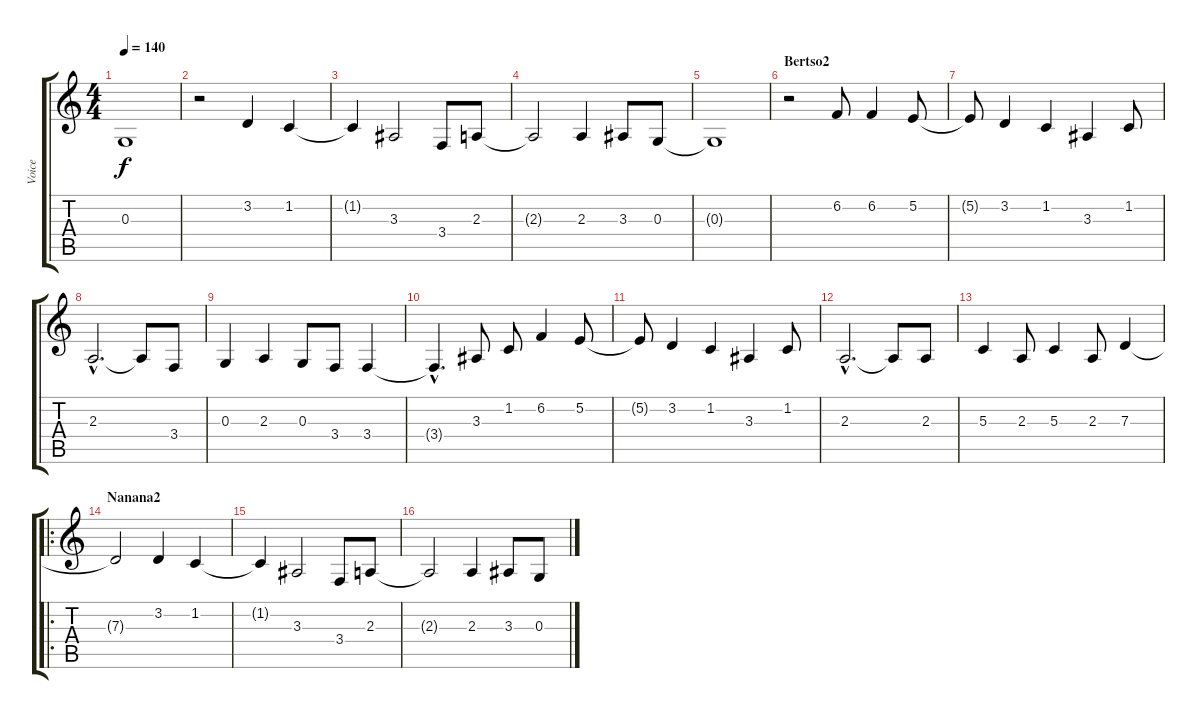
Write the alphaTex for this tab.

\track ("Voice" "Voice") {instrument flute}
\staff {score tabs}
\tuning (E4 B3 G3 D3 A2 D2) {hide}
\ts (4 4)
\tempo 140
\clef g2
\ks c
0.3{t}.1{dy f} |
r.2 3.2.4 1.2.4 |
1.2{t}.4 3.3.2 3.4.8 2.3.8 |
2.3{t}.2 2.3.4 3.3.8 0.3.8 |
0.3{t}.1 |
\section ("" "Bertso2")
r.2 6.2.8 6.2.4 5.2.8 |
5.2{t}.8 3.2.4 1.2.4 3.3.4 1.2.8 |
2.3{hac}.2{d} 2.3{t}.8 3.4.8 |
0.3.4 2.3.4 0.3.8 3.4.8 3.4.4 |
3.4{hac t}.4{d} 3.3.8 1.2.8 6.2.4 5.2.8 |
5.2{t}.8 3.2.4 1.2.4 3.3.4 1.2.8 |
2.3{hac}.2{d} 2.3{t}.8 2.3.8 |
5.3.4 2.3.8 5.3.4 2.3.8 7.3.4 |
\ro
\section ("" "Nanana2")
7.3{t}.2 3.2.4 1.2.4 |
1.2{t}.4 3.3.2 3.4.8 2.3.8 |
2.3{t}.2 2.3.4 3.3.8 0.3.8
